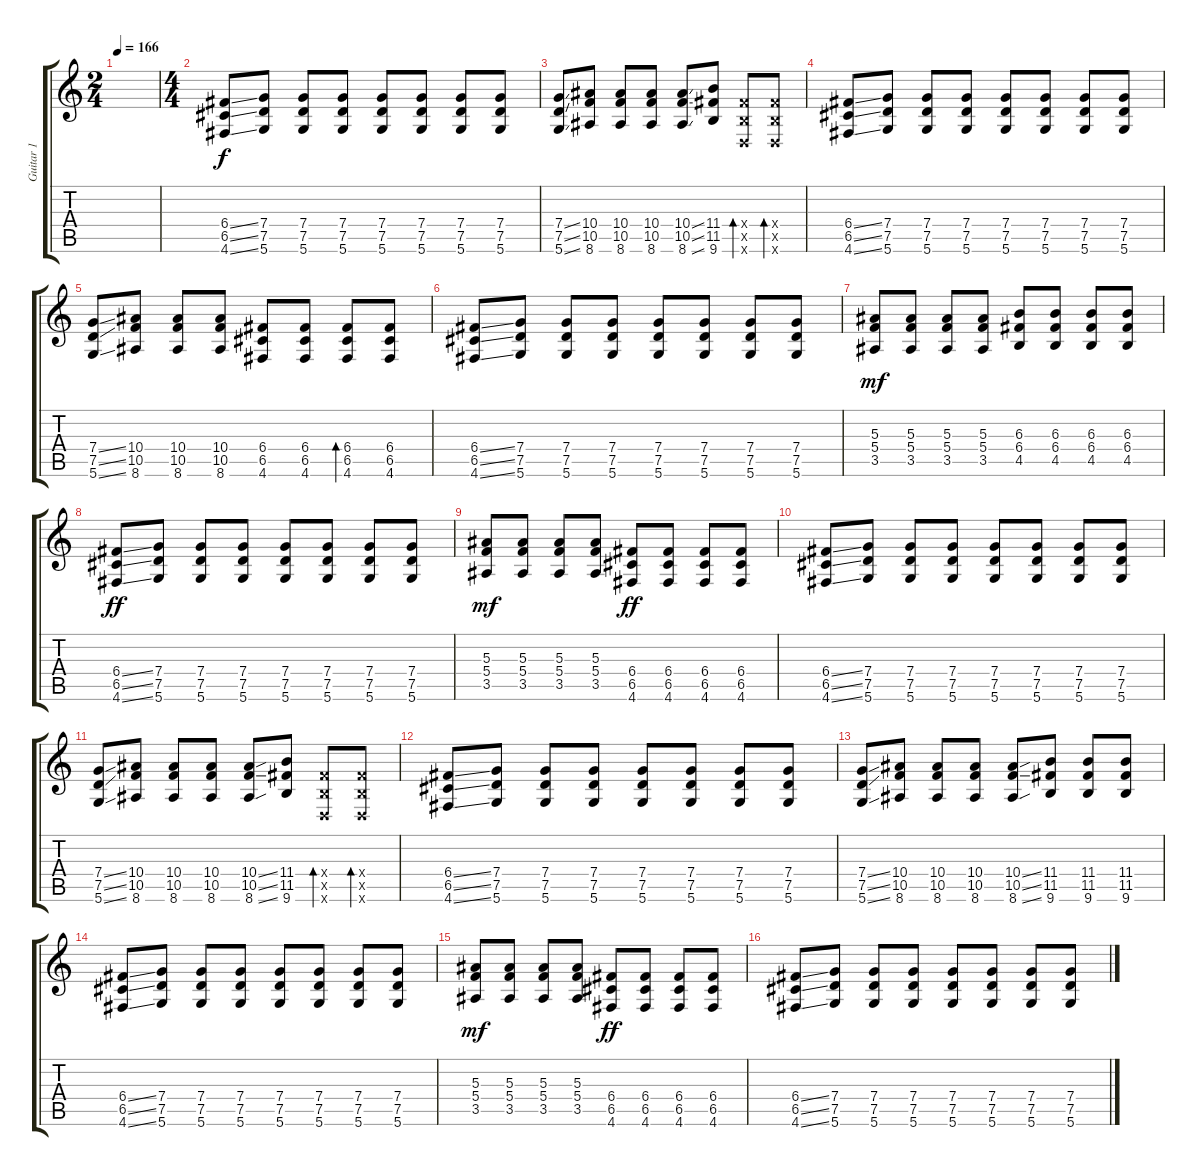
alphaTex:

\track ("Guitar 1" "Guitar 1") {instrument overdrivenguitar}
\staff {score tabs}
\tuning (D4 A3 F3 C3 G2 D2) {hide}
\ts (2 4)
\tempo 166
\clef g2
\ks c
|
\ts (4 4)
(6.4{ss} 6.5{ss} 4.6{ss}).8 (7.4 7.5 5.6).8 (7.4 7.5 5.6).8 (7.4 7.5 5.6).8 (7.4 7.5 5.6).8 (7.4 7.5 5.6).8 (7.4 7.5 5.6).8 (7.4 7.5 5.6).8 |
(7.4{ss} 7.5{ss} 5.6{ss}).8 (10.4 10.5 8.6).8 (10.4 10.5 8.6).8 (10.4 10.5 8.6).8 (10.4{ss} 10.5{ss} 8.6{ss}).8 (11.4 11.5 9.6).8 (6.4{x} 4.5{x} 0.6{x}).8{bd 60} (6.4{x} 4.5{x} 0.6{x}).8{bd 60} |
(6.4{ss} 6.5{ss} 4.6{ss}).8 (7.4 7.5 5.6).8 (7.4 7.5 5.6).8 (7.4 7.5 5.6).8 (7.4 7.5 5.6).8 (7.4 7.5 5.6).8 (7.4 7.5 5.6).8 (7.4 7.5 5.6).8 |
(7.4{ss} 7.5{ss} 5.6{ss}).8 (10.4 10.5 8.6).8 (10.4 10.5 8.6).8 (10.4 10.5 8.6).8 (6.4 6.5 4.6).8 (6.4 6.5 4.6).8 (6.4 6.5 4.6).8{bd 60} (6.4 6.5 4.6).8 |
(6.4{ss} 6.5{ss} 4.6{ss}).8 (7.4 7.5 5.6).8 (7.4 7.5 5.6).8 (7.4 7.5 5.6).8 (7.4 7.5 5.6).8 (7.4 7.5 5.6).8 (7.4 7.5 5.6).8 (7.4 7.5 5.6).8 |
(5.3 5.4 3.5).8{dy mf} (5.3 5.4 3.5).8 (5.3 5.4 3.5).8 (5.3 5.4 3.5).8 (6.3 6.4 4.5).8 (6.3 6.4 4.5).8 (6.3 6.4 4.5).8 (6.3 6.4 4.5).8 |
(6.4{ss} 6.5{ss} 4.6{ss}).8{dy ff} (7.4 7.5 5.6).8 (7.4 7.5 5.6).8 (7.4 7.5 5.6).8 (7.4 7.5 5.6).8 (7.4 7.5 5.6).8 (7.4 7.5 5.6).8 (7.4 7.5 5.6).8 |
(5.3 5.4 3.5).8{dy mf} (5.3 5.4 3.5).8 (5.3 5.4 3.5).8 (5.3 5.4 3.5).8 (6.4 6.5 4.6).8{dy ff} (6.4 6.5 4.6).8 (6.4 6.5 4.6).8 (6.4 6.5 4.6).8 |
(6.4{ss} 6.5{ss} 4.6{ss}).8 (7.4 7.5 5.6).8 (7.4 7.5 5.6).8 (7.4 7.5 5.6).8 (7.4 7.5 5.6).8 (7.4 7.5 5.6).8 (7.4 7.5 5.6).8 (7.4 7.5 5.6).8 |
(7.4{ss} 7.5{ss} 5.6{ss}).8 (10.4 10.5 8.6).8 (10.4 10.5 8.6).8 (10.4 10.5 8.6).8 (10.4{ss} 10.5{ss} 8.6{ss}).8 (11.4 11.5 9.6).8 (6.4{x} 4.5{x} 0.6{x}).8{bd 60} (6.4{x} 4.5{x} 0.6{x}).8{bd 60} |
(6.4{ss} 6.5{ss} 4.6{ss}).8 (7.4 7.5 5.6).8 (7.4 7.5 5.6).8 (7.4 7.5 5.6).8 (7.4 7.5 5.6).8 (7.4 7.5 5.6).8 (7.4 7.5 5.6).8 (7.4 7.5 5.6).8 |
(7.4{ss} 7.5{ss} 5.6{ss}).8 (10.4 10.5 8.6).8 (10.4 10.5 8.6).8 (10.4 10.5 8.6).8 (10.4{ss} 10.5{ss} 8.6{ss}).8 (11.4 11.5 9.6).8 (11.4 11.5 9.6).8 (11.4 11.5 9.6).8 |
(6.4{ss} 6.5{ss} 4.6{ss}).8 (7.4 7.5 5.6).8 (7.4 7.5 5.6).8 (7.4 7.5 5.6).8 (7.4 7.5 5.6).8 (7.4 7.5 5.6).8 (7.4 7.5 5.6).8 (7.4 7.5 5.6).8 |
(5.3 5.4 3.5).8{dy mf} (5.3 5.4 3.5).8 (5.3 5.4 3.5).8 (5.3 5.4 3.5).8 (6.4 6.5 4.6).8{dy ff} (6.4 6.5 4.6).8 (6.4 6.5 4.6).8 (6.4 6.5 4.6).8 |
(6.4{ss} 6.5{ss} 4.6{ss}).8 (7.4 7.5 5.6).8 (7.4 7.5 5.6).8 (7.4 7.5 5.6).8 (7.4 7.5 5.6).8 (7.4 7.5 5.6).8 (7.4 7.5 5.6).8 (7.4 7.5 5.6).8
